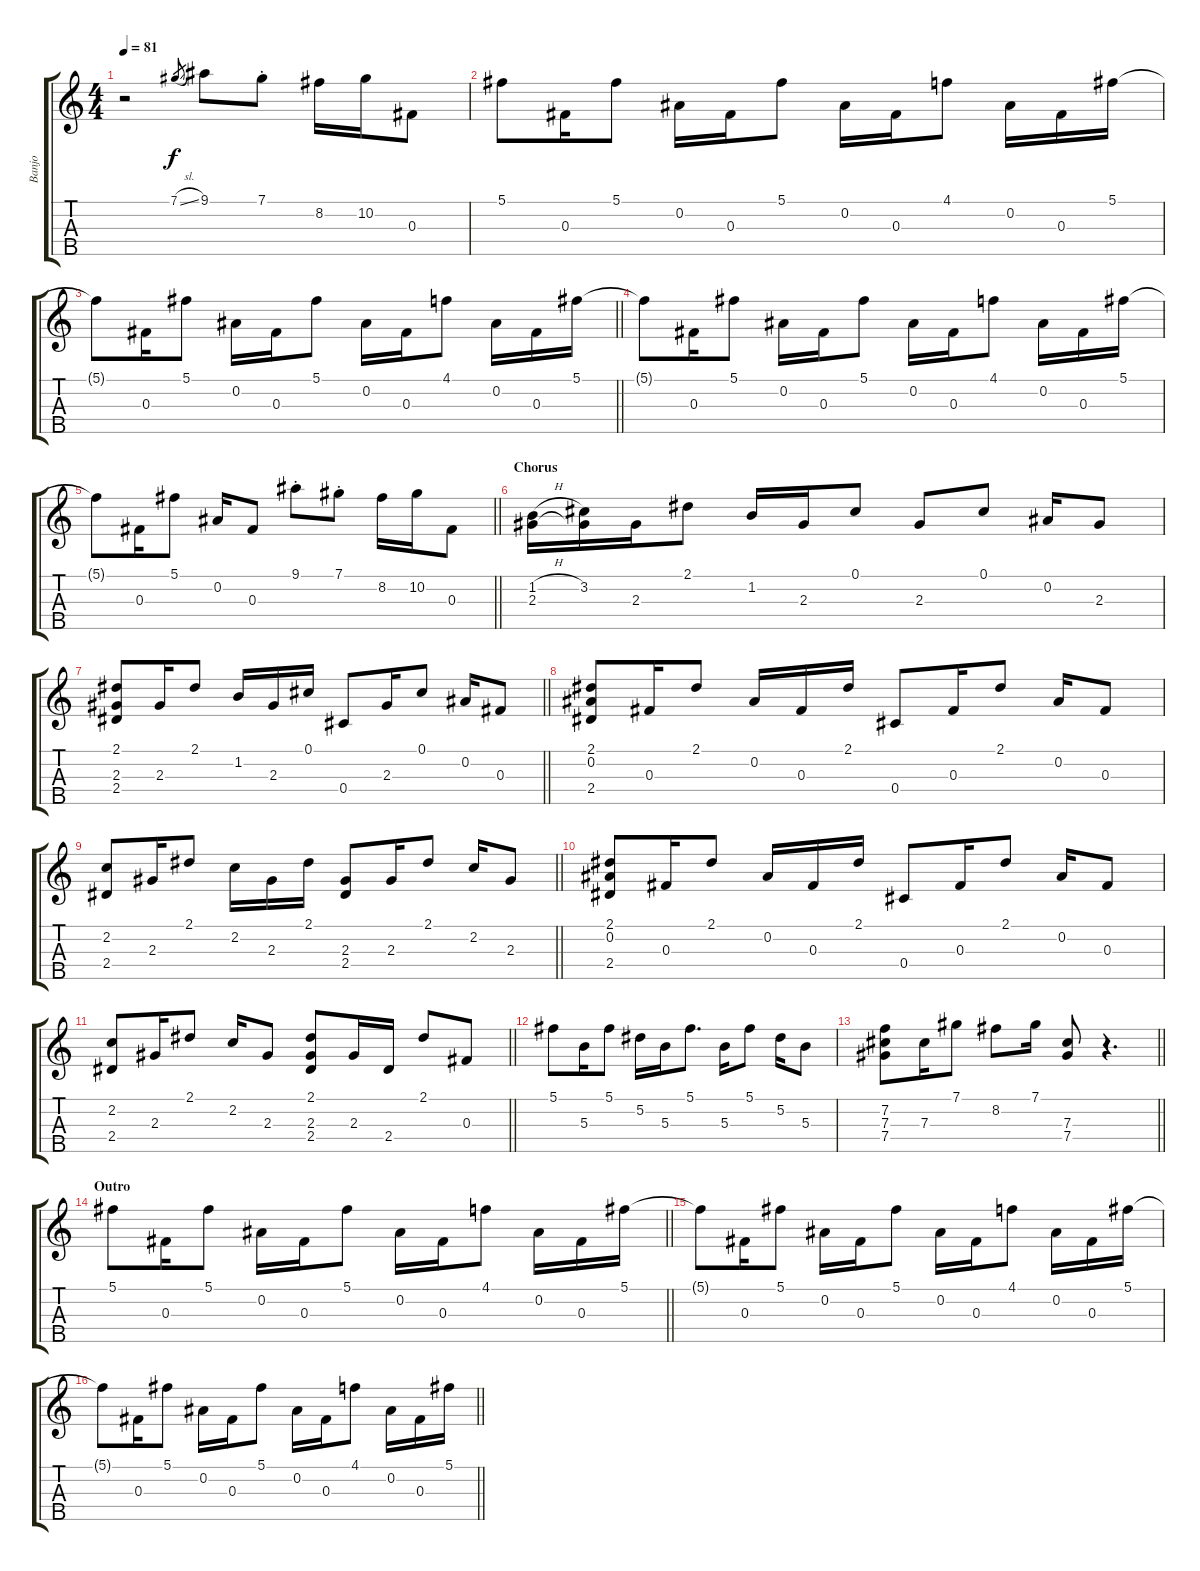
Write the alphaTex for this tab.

\track ("Banjo" "Banjo") {instrument banjo}
\staff {score tabs}
\tuning (Db4 Bb3 Gb3 Db3 Gb4) {hide}
\displaytranspose 12
\ts (4 4)
\tempo 81
\clef g2
\ks c
r.2{dy f} 7.1{sl}.8{gr} 9.1.8 7.1{st}.8 8.2.16 10.2.16 0.3.8 |
5.1.8 0.3.16 5.1.8 0.2.16 0.3.16 5.1.8 0.2.16 0.3.16 4.1.8 0.2.16 0.3.16 5.1.16 |
\barLineRight lightlight
5.1{t}.8 0.3.16 5.1.8 0.2.16 0.3.16 5.1.8 0.2.16 0.3.16 4.1.8 0.2.16 0.3.16 5.1.16 |
5.1{t}.8 0.3.16 5.1.8 0.2.16 0.3.16 5.1.8 0.2.16 0.3.16 4.1.8 0.2.16 0.3.16 5.1.16 |
\barLineRight lightlight
5.1{t}.8 0.3.16 5.1.8 0.2.16 0.3.8 9.1{st}.8 7.1{st}.8 8.2.16 10.2.16 0.3.8 |
\section ("" "Chorus")
(1.2{h} 2.3).16 (3.2 2.3{t}).16 2.3.16 2.1.8 1.2.16 2.3.16 0.1.8 2.3.8 0.1.8 0.2.16 2.3.8 |
\barLineRight lightlight
(2.1 2.3 2.4).8 2.3.16 2.1.8 1.2.16 2.3.16 0.1.16 0.4.8 2.3.16 0.1.8 0.2.16 0.3.8 |
(2.1 0.2 2.4).8 0.3.16 2.1.8 0.2.16 0.3.16 2.1.16 0.4.8 0.3.16 2.1.8 0.2.16 0.3.8 |
\barLineRight lightlight
(2.2 2.4).8 2.3.16 2.1.8 2.2.16 2.3.16 2.1.16 (2.3 2.4).8 2.3.16 2.1.8 2.2.16 2.3.8 |
(2.1 0.2 2.4).8 0.3.16 2.1.8 0.2.16 0.3.16 2.1.16 0.4.8 0.3.16 2.1.8 0.2.16 0.3.8 |
\barLineRight lightlight
(2.2 2.4).8 2.3.16 2.1.8 2.2.16 2.3.8 (2.1 2.3 2.4).8 2.3.16 2.4.16 2.1.8 0.3.8 |
5.1.8 5.3.16 5.1.8 5.2.16 5.3.16 5.1.8{d} 5.3.16 5.1.8 5.2.16 5.3.8 |
\barLineRight lightlight
(7.2 7.3 7.4).8 7.3.16 7.1.8 8.2.8 7.1.16 (7.3 7.4).8 r.4{d} |
\section ("" "Outro")
\barLineRight lightlight
5.1.8 0.3.16 5.1.8 0.2.16 0.3.16 5.1.8 0.2.16 0.3.16 4.1.8 0.2.16 0.3.16 5.1.16 |
5.1{t}.8 0.3.16 5.1.8 0.2.16 0.3.16 5.1.8 0.2.16 0.3.16 4.1.8 0.2.16 0.3.16 5.1.16 |
\barLineRight lightlight
5.1{t}.8 0.3.16 5.1.8 0.2.16 0.3.16 5.1.8 0.2.16 0.3.16 4.1.8 0.2.16 0.3.16 5.1.16
